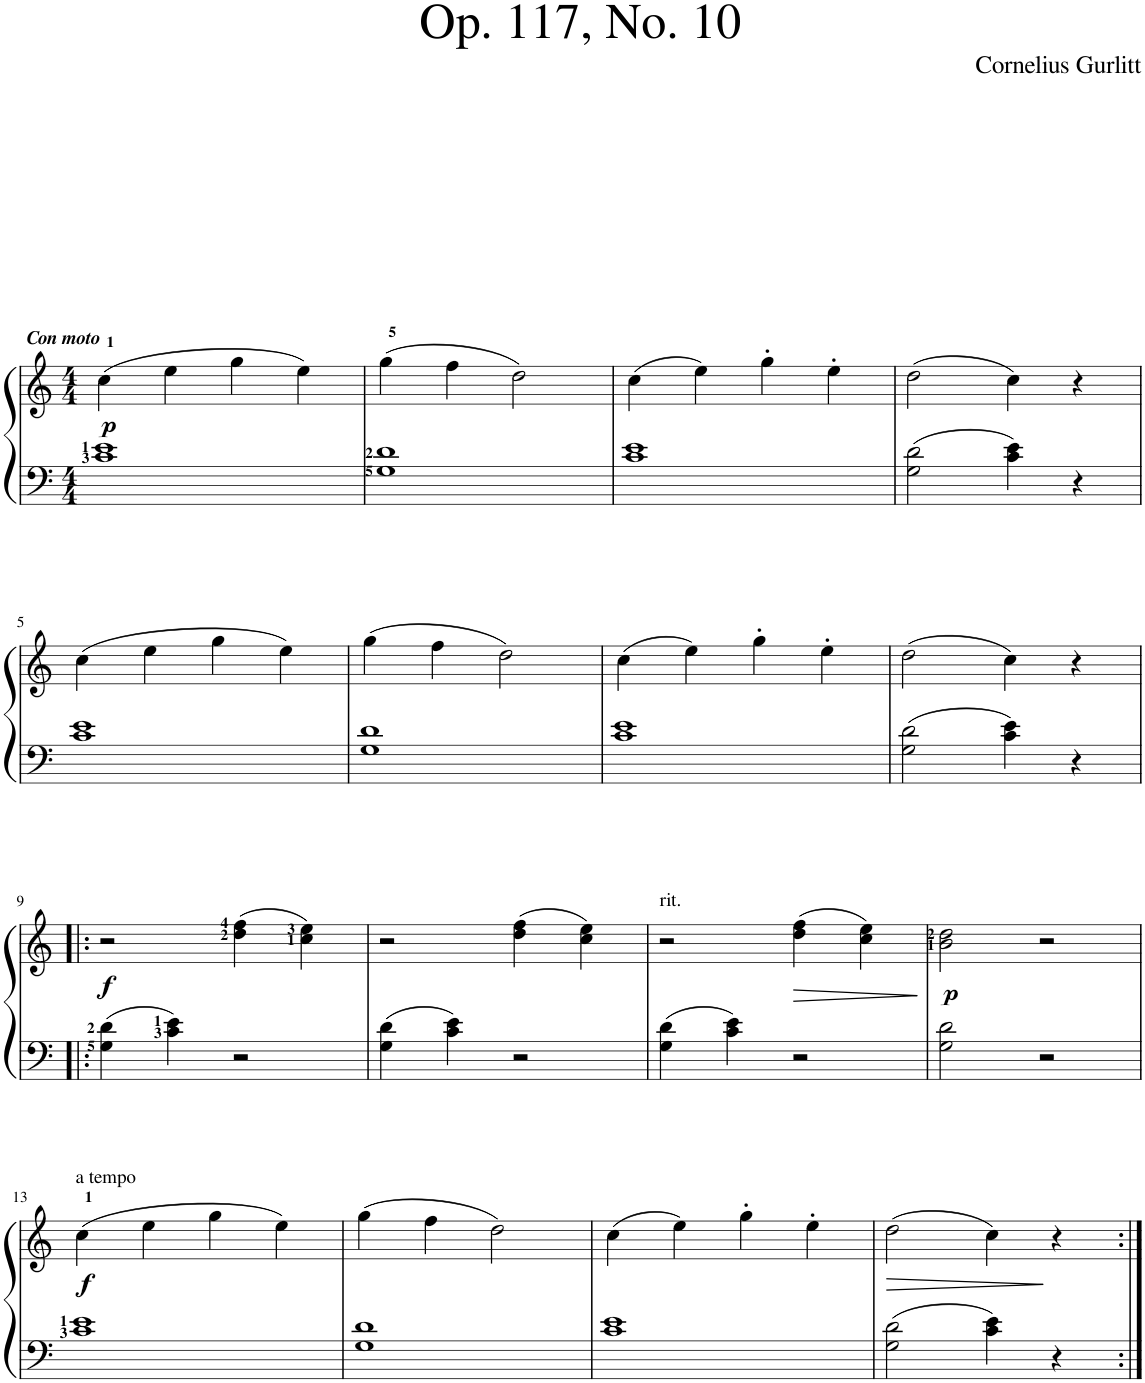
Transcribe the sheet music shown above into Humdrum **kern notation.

**kern	**kern	**dynam
*part1	*part1	*part1
*staff2	*staff1	*staff1/2
*I"Piano	*	*
*I'Pno.	*	*
*clefF4	*clefG2	*
*k[]	*k[]	*
*M4/4	*M4/4	*
=1	=1	=1
!	!LO:TX:a:Bi:t=Con moto	!
!	!	!LO:DY:b
1c 1e	(4cc\	p
.	4ee\	.
.	4gg\	.
.	4ee\)	.
=2	=2	=2
1G 1d	(4gg\	.
.	4ff\	.
.	2dd\)	.
=3	=3	=3
1c 1e	(4cc\	.
.	4ee\)	.
.	4gg'\	.
.	4ee'\	.
=4	=4	=4
2G\ 2d\	(2dd\	.
4c\ 4e\	4cc\)	.
4r	4r	.
!!LO:LB:g=z
=5	=5	=5
1c 1e	(4cc\	.
.	4ee\	.
.	4gg\	.
.	4ee\)	.
=6	=6	=6
1G 1d	(4gg\	.
.	4ff\	.
.	2dd\)	.
=7	=7	=7
1c 1e	(4cc\	.
.	4ee\)	.
.	4gg'\	.
.	4ee'\	.
=8	=8	=8
2G\ 2d\	(2dd\	.
4c\ 4e\	4cc\)	.
4r	4r	.
!!LO:LB:g=z
=9!|:	=9!|:	=9!|:
!	!	!LO:DY:b
4G\ 4d\	2r	f
4c\ 4e\	.	.
2r	(4dd\ 4ff\	.
.	4cc\ 4ee\)	.
=10	=10	=10
4G\ 4d\	2r	.
4c\ 4e\	.	.
2r	(4dd\ 4ff\	.
.	4cc\ 4ee\)	.
=11	=11	=11
!	!LO:TX:a:t=rit.	!
4G\ 4d\	2r	.
4c\ 4e\	.	.
!	!	!LO:HP:b
2r	(4dd\ 4ff\	>
.	4cc\ 4ee\)	.
.	.	]
=12	=12	=12
!	!	!LO:DY:b
2G\ 2d\	2b\ 2dd\	p
2r	2r	.
!!LO:LB:g=z
=13	=13	=13
!	!LO:TX:a:t=a tempo	!
!	!	!LO:DY:b
1c 1e	(4cc\	f
.	4ee\	.
.	4gg\	.
.	4ee\)	.
=14	=14	=14
1G 1d	(4gg\	.
.	4ff\	.
.	2dd\)	.
=15	=15	=15
1c 1e	(4cc\	.
.	4ee\)	.
.	4gg'\	.
.	4ee'\	.
=16	=16	=16
!	!	!LO:HP:b
2G\ 2d\	(2dd\	>
4c\ 4e\	4cc\)	.
4r	4r	]
=:|!	=:|!	=:|!
*-	*-	*-
